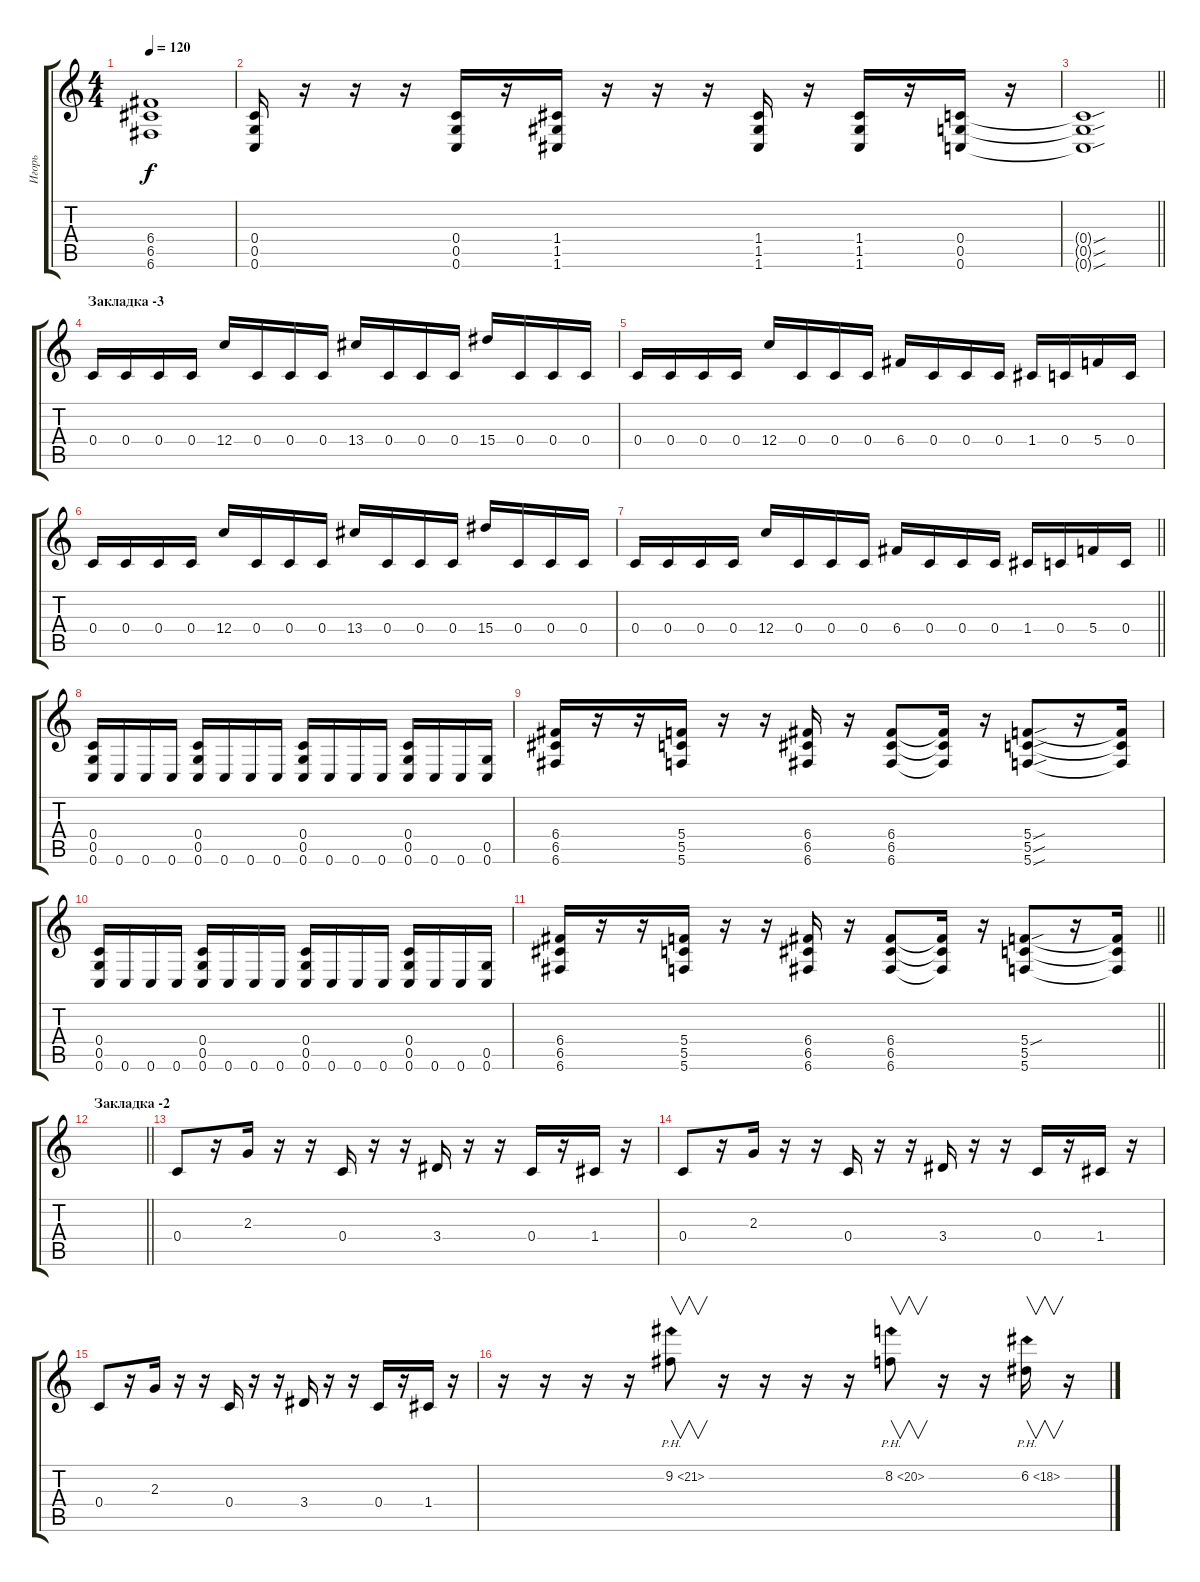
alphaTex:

\track ("Игорь" "Игорь") {instrument distortionguitar}
\staff {score tabs}
\tuning (D4 A3 F3 C3 G2 C2) {hide}
\ts (4 4)
\tempo 120
\clef g2
\ks c
(6.4 6.5 6.6).1{dy f} |
(0.4 0.5 0.6).16 r.16 r.16 r.16 (0.4 0.5 0.6).16 r.16 (1.4 1.5 1.6).16 r.16 r.16 r.16 (1.4 1.5 1.6).16 r.16 (1.4 1.5 1.6).16 r.16 (0.4 0.5 0.6).16 r.16 |
\barLineRight lightlight
(0.4{sou t} 0.5{sou t} 0.6{sou t}).1 |
\section ("" "Закладка -3")
0.4.16 0.4.16 0.4.16 0.4.16 12.4.16 0.4.16 0.4.16 0.4.16 13.4.16 0.4.16 0.4.16 0.4.16 15.4.16 0.4.16 0.4.16 0.4.16 |
0.4.16 0.4.16 0.4.16 0.4.16 12.4.16 0.4.16 0.4.16 0.4.16 6.4.16 0.4.16 0.4.16 0.4.16 1.4.16 0.4.16 5.4.16 0.4.16 |
0.4.16 0.4.16 0.4.16 0.4.16 12.4.16 0.4.16 0.4.16 0.4.16 13.4.16 0.4.16 0.4.16 0.4.16 15.4.16 0.4.16 0.4.16 0.4.16 |
\barLineRight lightlight
0.4.16 0.4.16 0.4.16 0.4.16 12.4.16 0.4.16 0.4.16 0.4.16 6.4.16 0.4.16 0.4.16 0.4.16 1.4.16 0.4.16 5.4.16 0.4.16 |
(0.4 0.5 0.6).16 0.6.16 0.6.16 0.6.16 (0.4 0.5 0.6).16 0.6.16 0.6.16 0.6.16 (0.4 0.5 0.6).16 0.6.16 0.6.16 0.6.16 (0.4 0.5 0.6).16 0.6.16 0.6.16 (0.5 0.6).16 |
(6.4 6.5 6.6).16 r.16 r.16 (5.4 5.5 5.6).16 r.16 r.16 (6.4 6.5 6.6).16 r.16 (6.4 6.5 6.6).8 (6.4{t} 6.5{t} 6.6{t}).16 r.16 (5.4{sou} 5.5{sou} 5.6{sou}).8 r.16 (5.4{t} 5.5{t} 5.6{t}).16 |
(0.4 0.5 0.6).16 0.6.16 0.6.16 0.6.16 (0.4 0.5 0.6).16 0.6.16 0.6.16 0.6.16 (0.4 0.5 0.6).16 0.6.16 0.6.16 0.6.16 (0.4 0.5 0.6).16 0.6.16 0.6.16 (0.5 0.6).16 |
\barLineRight lightlight
(6.4 6.5 6.6).16 r.16 r.16 (5.4 5.5 5.6).16 r.16 r.16 (6.4 6.5 6.6).16 r.16 (6.4 6.5 6.6).8 (6.4{t} 6.5{t} 6.6{t}).16 r.16 (5.4{sou} 5.5 5.6).8 r.16 (5.4{t} 5.5{t} 5.6{t}).16 |
\section ("" "Закладка -2")
\barLineRight lightlight
|
0.4.8{instrument distortionguitar} r.16 2.3.16 r.16 r.16 0.4.16 r.16 r.16 3.4.16 r.16 r.16 0.4.16 r.16 1.4.16 r.16 |
0.4.8 r.16 2.3.16 r.16 r.16 0.4.16 r.16 r.16 3.4.16 r.16 r.16 0.4.16 r.16 1.4.16 r.16 |
0.4.8 r.16 2.3.16 r.16 r.16 0.4.16 r.16 r.16 3.4.16 r.16 r.16 0.4.16 r.16 1.4.16 r.16 |
r.16{instrument distortionguitar} r.16 r.16 r.16 9.2{ph 12}.8{v} r.16 r.16 r.16 r.16 8.2{ph 12}.8{v} r.16 r.16 6.2{ph 12}.16{v} r.16
